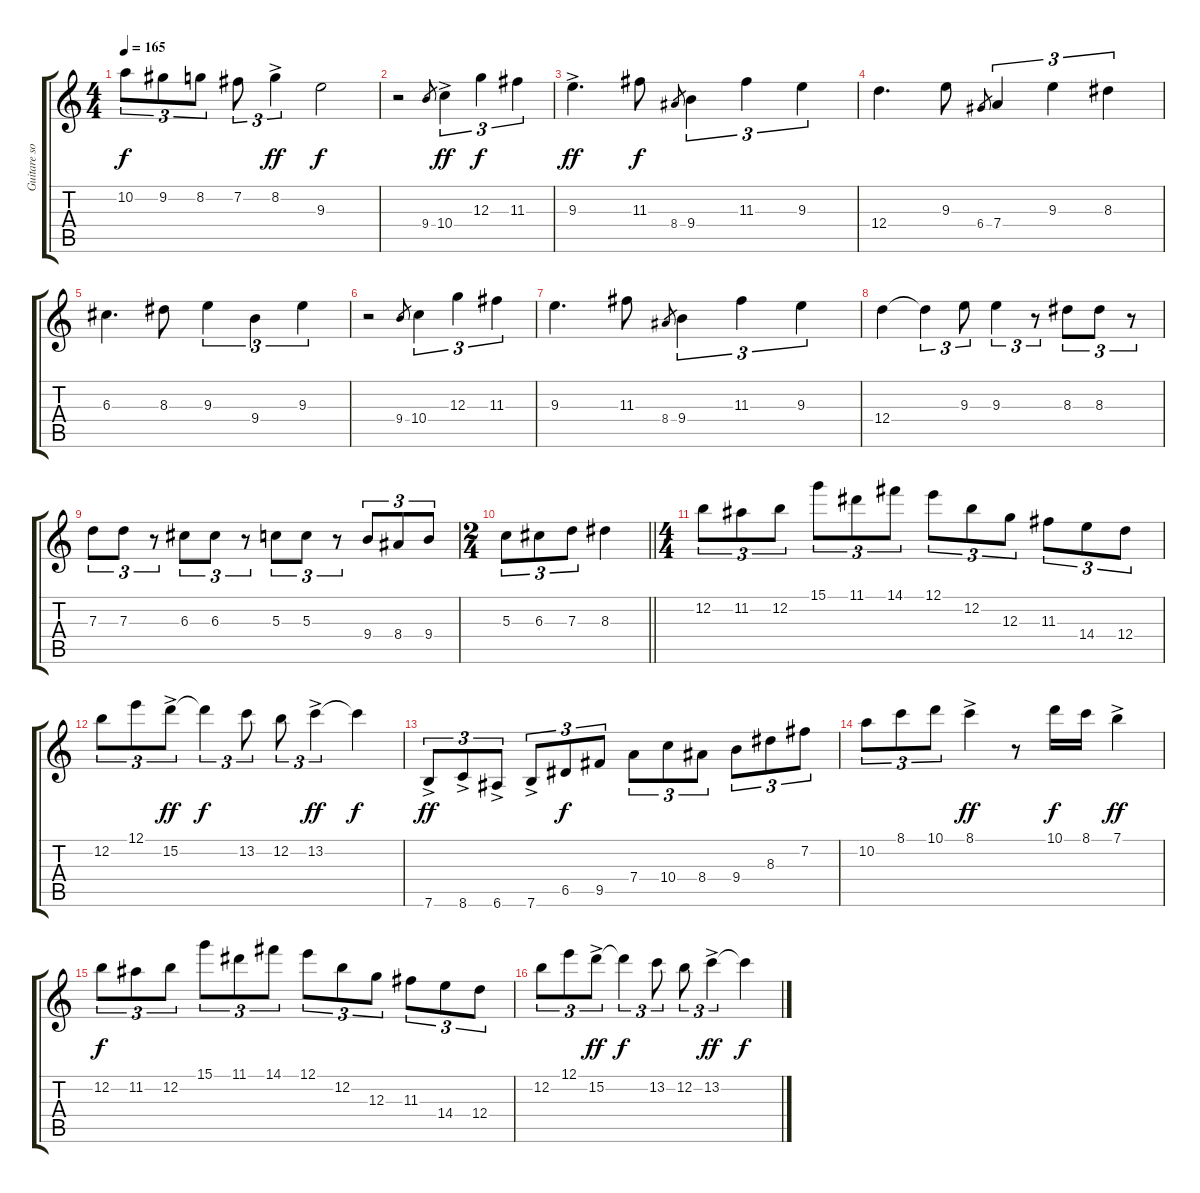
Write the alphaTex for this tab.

\track ("Guitare solo" "Guitare so") {instrument acousticguitarsteel}
\staff {score tabs}
\tuning (E4 B3 G3 D3 A2 E2) {hide}
\ts (4 4)
\tempo 165
\clef g2
\ks c
10.2.8{tu (3 2) dy f} 9.2.8{tu (3 2)} 8.2.8{tu (3 2)} 7.2.8{tu (3 2)} 8.2{ac}.4{tu (3 2) dy ff} 9.3.2{dy f} |
r.2 9.4.8{gr} 10.4{ac}.4{tu (3 2) dy ff} 12.3.4{tu (3 2) dy f} 11.3.4{tu (3 2)} |
9.3{ac}.4{d dy ff} 11.3.8{dy f} 8.4.8{gr} 9.4.4{tu (3 2)} 11.3.4{tu (3 2)} 9.3.4{tu (3 2)} |
12.4.4{d} 9.3.8 6.4.8{gr} 7.4.4{tu (3 2)} 9.3.4{tu (3 2)} 8.3.4{tu (3 2)} |
6.3.4{d} 8.3.8 9.3.4{tu (3 2)} 9.4.4{tu (3 2)} 9.3.4{tu (3 2)} |
r.2 9.4.8{gr} 10.4.4{tu (3 2)} 12.3.4{tu (3 2)} 11.3.4{tu (3 2)} |
9.3.4{d} 11.3.8 8.4.8{gr} 9.4.4{tu (3 2)} 11.3.4{tu (3 2)} 9.3.4{tu (3 2)} |
12.4.4 12.4{t}.4{tu (3 2)} 9.3.8{tu (3 2)} 9.3.4{tu (3 2)} r.8{tu (3 2)} 8.3.8{tu (3 2)} 8.3.8{tu (3 2)} r.8{tu (3 2)} |
7.3.8{tu (3 2)} 7.3.8{tu (3 2)} r.8{tu (3 2)} 6.3.8{tu (3 2)} 6.3.8{tu (3 2)} r.8{tu (3 2)} 5.3.8{tu (3 2)} 5.3.8{tu (3 2)} r.8{tu (3 2)} 9.4.8{tu (3 2)} 8.4.8{tu (3 2)} 9.4.8{tu (3 2)} |
\ts (2 4)
\barLineRight lightlight
5.3.8{tu (3 2)} 6.3.8{tu (3 2)} 7.3.8{tu (3 2)} 8.3.4 |
\ts (4 4)
12.2.8{tu (3 2)} 11.2.8{tu (3 2)} 12.2.8{tu (3 2)} 15.1.8{tu (3 2)} 11.1.8{tu (3 2)} 14.1.8{tu (3 2)} 12.1.8{tu (3 2)} 12.2.8{tu (3 2)} 12.3.8{tu (3 2)} 11.3.8{tu (3 2)} 14.4.8{tu (3 2)} 12.4.8{tu (3 2)} |
12.2.8{tu (3 2)} 12.1.8{tu (3 2)} 15.2{ac}.8{tu (3 2) dy ff} 15.2{t}.4{tu (3 2) dy f} 13.2.8{tu (3 2)} 12.2.8{tu (3 2)} 13.2{ac}.4{tu (3 2) dy ff} 13.2{t}.4{dy f} |
7.6{ac}.8{tu (3 2) dy ff} 8.6{ac}.8{tu (3 2)} 6.6{ac}.8{tu (3 2)} 7.6{ac}.8{tu (3 2)} 6.5.8{tu (3 2) dy f} 9.5.8{tu (3 2)} 7.4.8{tu (3 2)} 10.4.8{tu (3 2)} 8.4.8{tu (3 2)} 9.4.8{tu (3 2)} 8.3.8{tu (3 2)} 7.2.8{tu (3 2)} |
10.2.8{tu (3 2)} 8.1.8{tu (3 2)} 10.1.8{tu (3 2)} 8.1{ac}.4{dy ff} r.8 10.1.16{dy f} 8.1.16 7.1{ac}.4{dy ff} |
12.2.8{tu (3 2) dy f} 11.2.8{tu (3 2)} 12.2.8{tu (3 2)} 15.1.8{tu (3 2)} 11.1.8{tu (3 2)} 14.1.8{tu (3 2)} 12.1.8{tu (3 2)} 12.2.8{tu (3 2)} 12.3.8{tu (3 2)} 11.3.8{tu (3 2)} 14.4.8{tu (3 2)} 12.4.8{tu (3 2)} |
12.2.8{tu (3 2)} 12.1.8{tu (3 2)} 15.2{ac}.8{tu (3 2) dy ff} 15.2{t}.4{tu (3 2) dy f} 13.2.8{tu (3 2)} 12.2.8{tu (3 2)} 13.2{ac}.4{tu (3 2) dy ff} 13.2{t}.4{dy f}
